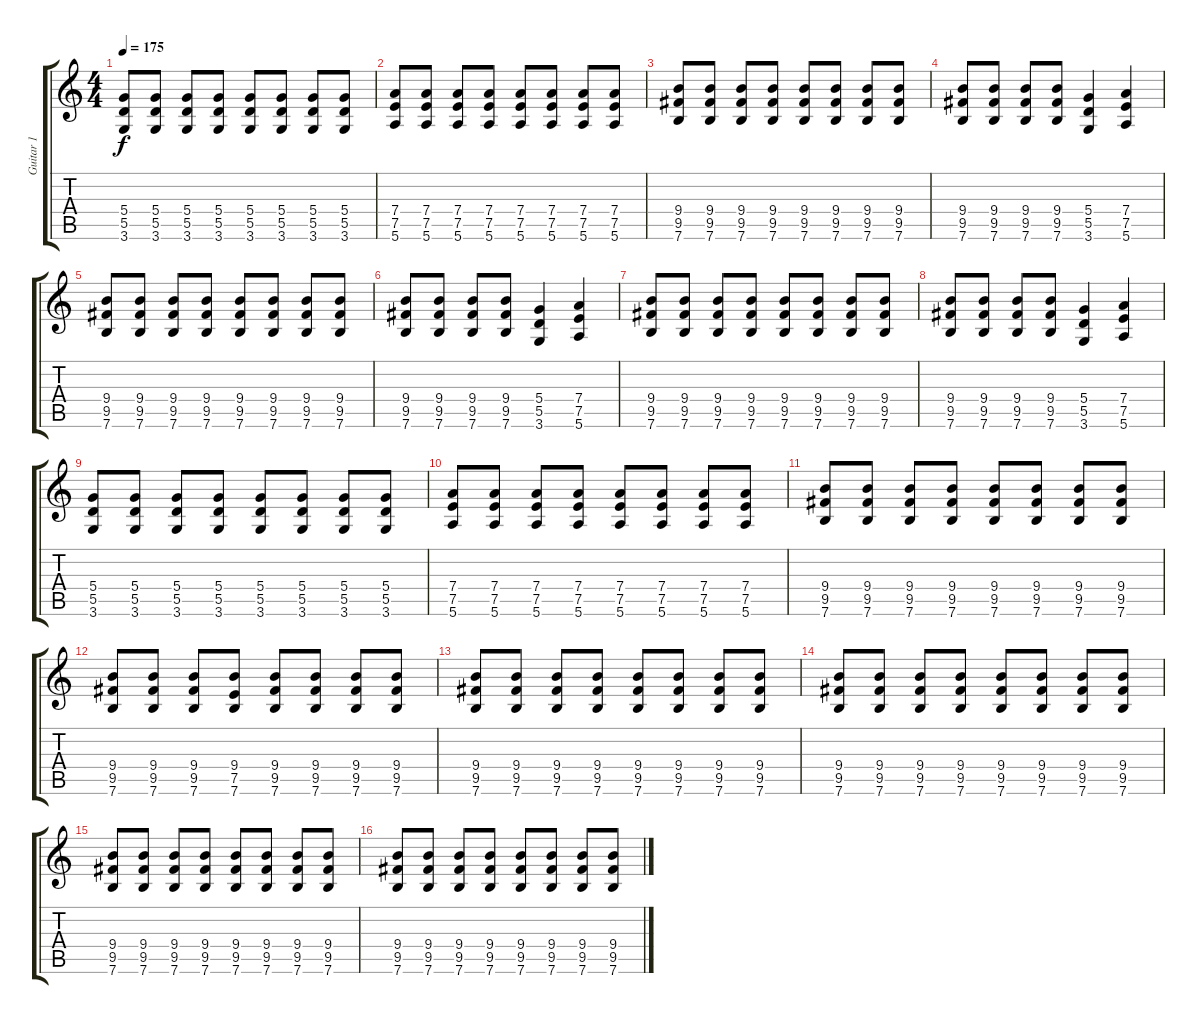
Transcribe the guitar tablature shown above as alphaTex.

\track ("Guitar 1" "Guitar 1") {instrument distortionguitar}
\staff {score tabs}
\tuning (E4 B3 G3 D3 A2 E2) {hide}
\ts (4 4)
\tempo 175
\clef g2
\ks c
(5.4 5.5 3.6).8{dy f} (5.4 5.5 3.6).8 (5.4 5.5 3.6).8 (5.4 5.5 3.6).8 (5.4 5.5 3.6).8 (5.4 5.5 3.6).8 (5.4 5.5 3.6).8 (5.4 5.5 3.6).8 |
(7.4 7.5 5.6).8 (7.4 7.5 5.6).8 (7.4 7.5 5.6).8 (7.4 7.5 5.6).8 (7.4 7.5 5.6).8 (7.4 7.5 5.6).8 (7.4 7.5 5.6).8 (7.4 7.5 5.6).8 |
(9.4 9.5 7.6).8 (9.4 9.5 7.6).8 (9.4 9.5 7.6).8 (9.4 9.5 7.6).8 (9.4 9.5 7.6).8 (9.4 9.5 7.6).8 (9.4 9.5 7.6).8 (9.4 9.5 7.6).8 |
(9.4 9.5 7.6).8 (9.4 9.5 7.6).8 (9.4 9.5 7.6).8 (9.4 9.5 7.6).8 (5.4 5.5 3.6).4 (7.4 7.5 5.6).4 |
(9.4 9.5 7.6).8 (9.4 9.5 7.6).8 (9.4 9.5 7.6).8 (9.4 9.5 7.6).8 (9.4 9.5 7.6).8 (9.4 9.5 7.6).8 (9.4 9.5 7.6).8 (9.4 9.5 7.6).8 |
(9.4 9.5 7.6).8 (9.4 9.5 7.6).8 (9.4 9.5 7.6).8 (9.4 9.5 7.6).8 (5.4 5.5 3.6).4 (7.4 7.5 5.6).4 |
(9.4 9.5 7.6).8 (9.4 9.5 7.6).8 (9.4 9.5 7.6).8 (9.4 9.5 7.6).8 (9.4 9.5 7.6).8 (9.4 9.5 7.6).8 (9.4 9.5 7.6).8 (9.4 9.5 7.6).8 |
(9.4 9.5 7.6).8 (9.4 9.5 7.6).8 (9.4 9.5 7.6).8 (9.4 9.5 7.6).8 (5.4 5.5 3.6).4 (7.4 7.5 5.6).4 |
(5.4 5.5 3.6).8 (5.4 5.5 3.6).8 (5.4 5.5 3.6).8 (5.4 5.5 3.6).8 (5.4 5.5 3.6).8 (5.4 5.5 3.6).8 (5.4 5.5 3.6).8 (5.4 5.5 3.6).8 |
(7.4 7.5 5.6).8 (7.4 7.5 5.6).8 (7.4 7.5 5.6).8 (7.4 7.5 5.6).8 (7.4 7.5 5.6).8 (7.4 7.5 5.6).8 (7.4 7.5 5.6).8 (7.4 7.5 5.6).8 |
(9.4 9.5 7.6).8 (9.4 9.5 7.6).8 (9.4 9.5 7.6).8 (9.4 9.5 7.6).8 (9.4 9.5 7.6).8 (9.4 9.5 7.6).8 (9.4 9.5 7.6).8 (9.4 9.5 7.6).8 |
(9.4 9.5 7.6).8 (9.4 9.5 7.6).8 (9.4 9.5 7.6).8 (9.4 7.5 7.6).8 (9.4 9.5 7.6).8 (9.4 9.5 7.6).8 (9.4 9.5 7.6).8 (9.4 9.5 7.6).8 |
(9.4 9.5 7.6).8 (9.4 9.5 7.6).8 (9.4 9.5 7.6).8 (9.4 9.5 7.6).8 (9.4 9.5 7.6).8 (9.4 9.5 7.6).8 (9.4 9.5 7.6).8 (9.4 9.5 7.6).8 |
(9.4 9.5 7.6).8 (9.4 9.5 7.6).8 (9.4 9.5 7.6).8 (9.4 9.5 7.6).8 (9.4 9.5 7.6).8 (9.4 9.5 7.6).8 (9.4 9.5 7.6).8 (9.4 9.5 7.6).8 |
(9.4 9.5 7.6).8 (9.4 9.5 7.6).8 (9.4 9.5 7.6).8 (9.4 9.5 7.6).8 (9.4 9.5 7.6).8 (9.4 9.5 7.6).8 (9.4 9.5 7.6).8 (9.4 9.5 7.6).8 |
(9.4 9.5 7.6).8 (9.4 9.5 7.6).8 (9.4 9.5 7.6).8 (9.4 9.5 7.6).8 (9.4 9.5 7.6).8 (9.4 9.5 7.6).8 (9.4 9.5 7.6).8 (9.4 9.5 7.6).8
